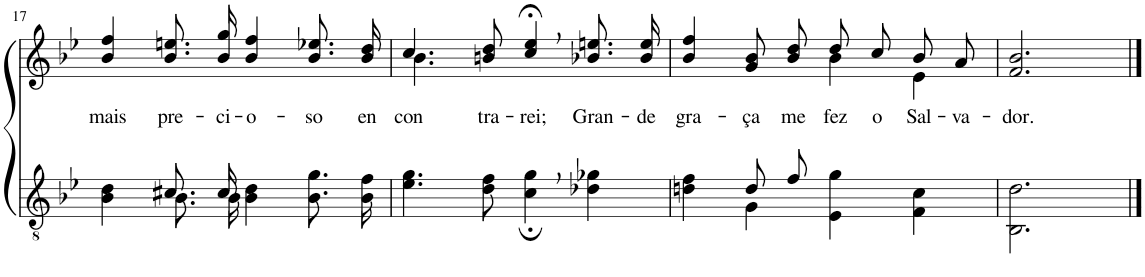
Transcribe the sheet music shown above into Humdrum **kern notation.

**kern	**kern	**text
*part2	*part1	*part1
*staff2	*staff1	*staff1
*I"Parte III e IV	*I"Parte I e II	*
!!LO:PB:g=z
*clefGv2	*clefG2	*
*Trd3c5	*Trd3c5	*
*k[b-e-]	*k[b-e-]	*
*M4/4	*M4/4	*
=17	=17	=17
*^	*	*
!	!	!	!LO:LY:b
4B-\ 4d\	4ryy	4b-/ 4ff/	mais
!	!	!	!LO:LY:b
8.B-\L	8.c#X/L	8.b-\ 8.een\L	pre-
!	!	!	!LO:LY:b
16B-\Jk	16c#/Jk	16b-\ 16gg\Jk	-ci-
!	!	!	!LO:LY:b
4B-\ 4d\	2ryy	4b-/ 4ff/	-o-
!	!	!	!LO:LY:b
8.B-\ 8.g\L	.	8.b-\ 8.ee-X\L	-so
!	!	!	!LO:LY:b
16B-\ 16f\Jk	.	16b-\ 16dd\Jk	en-
*v	*v	*	*
=18	=18	=18
*	*^	*
!	!	!	!LO:LY:b
4.e-\ 4.g\	4.cc/	4.b-\	-con-
!	!	!	!LO:LY:b
8d\ 8f\	8bn/ 8dd/	2ryy	-tra-
!	!	!	!LO:LY:b
4c\;, 4g\;,	4cc/;<, 4ee-/;<,	.	-rei;
!	!	!	!LO:LY:b
4d-X\ 4g-X\	8.b-X\ 8.een\L	.	Gran-
.	.	8ryy	.
!	!	!	!LO:LY:b
.	16b-\ 16ee\Jk	.	-de
=19	=19	=19	=19
*^	*	*	*
!	!	!	!	!LO:LY:b
4ryy	4dn\ 4f\	4b-/ 4ff/	2ryy	gra-
!	!	!	!	!LO:LY:b
8d/L	4G\	8g\ 8b-\L	.	-ça
!	!	!	!	!LO:LY:b
8f/J	.	8b-\ 8dd\J	.	me
!	!	!	!	!LO:LY:b
2ryy	4E-\ 4g\	8dd/L	4b-\	fez
!	!	!	!	!LO:LY:b
.	.	8cc/J	.	o
!	!	!	!	!LO:LY:b
.	4F\ 4c\	8b-/L	4e-\	Sal-
!	!	!	!	!LO:LY:b
.	.	8a/J	.	-va-
*v	*v	*	*	*
*	*v	*v	*
=20	=20	=20
!	!	!LO:LY:b
2.BB-\ 2.d\	2.f/ 2.b-/	-dor.
==	==	==
*-	*-	*-
